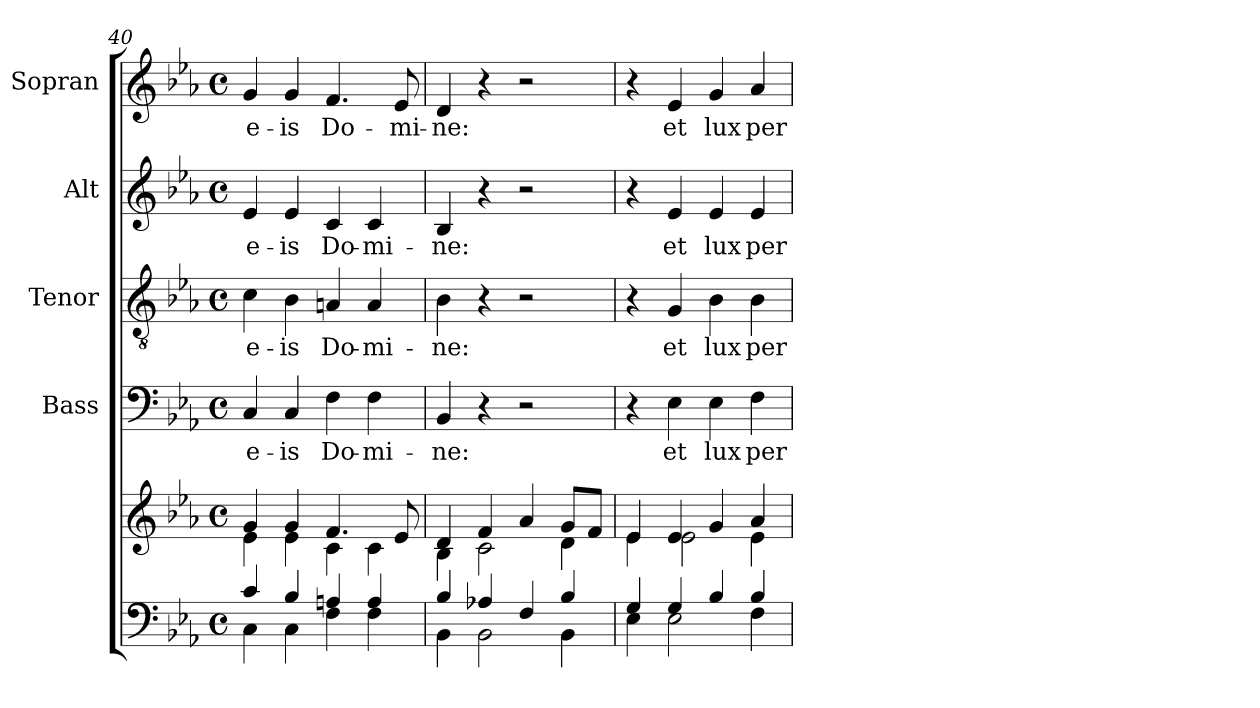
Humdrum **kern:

**kern	**kern	**kern	**text	**kern	**text	**kern	**text	**kern	**text
*part5	*part5	*part4	*part4	*part3	*part3	*part2	*part2	*part1	*part1
*staff6	*staff5	*staff4	*staff4	*staff3	*staff3	*staff2	*staff2	*staff1	*staff1
*	*	*I"Bass	*	*I"Tenor	*	*I"Alt	*	*I"Sopran	*
*	*	*I'B.	*	*I'T.	*	*I'A.	*	*I'S.	*
*clefF4	*clefG2	*clefF4	*	*clefGv2	*	*clefG2	*	*clefG2	*
*k[b-e-a-]	*k[b-e-a-]	*k[b-e-a-]	*	*k[b-e-a-]	*	*k[b-e-a-]	*	*k[b-e-a-]	*
*E-:	*E-:	*E-:	*	*E-:	*	*E-:	*	*E-:	*
*M4/4	*M4/4	*M4/4	*	*M4/4	*	*M4/4	*	*M4/4	*
*met(c)	*met(c)	*met(c)	*	*met(c)	*	*met(c)	*	*met(c)	*
=40	=40	=40	=40	=40	=40	=40	=40	=40	=40
*^	*^	*	*	*	*	*	*	*	*
!	!	!	!	!	!LO:LY:b	!	!LO:LY:b	!	!LO:LY:b	!	!LO:LY:b
4c/	4C\	4g/	4e-\	4C/	e-	4c\	e-	4e-/	e-	4g/	e-
!	!	!	!	!	!LO:LY:b	!	!LO:LY:b	!	!LO:LY:b	!	!LO:LY:b
4B-/	4C\	4g/	4e-\	4C/	-is	4B-\	-is	4e-/	-is	4g/	-is
!	!	!	!	!	!LO:LY:b	!	!LO:LY:b	!	!LO:LY:b	!	!LO:LY:b
4An/	4F\	4.f/	4c\	4F\	Do-	4An/	Do-	4c/	Do-	4.f/	Do-
!	!	!	!	!	!LO:LY:b	!	!LO:LY:b	!	!LO:LY:b	!	!
4A/	4F\	.	4c\	4F\	-mi-	4A/	-mi-	4c/	-mi-	.	.
!	!	!	!	!	!	!	!	!	!	!	!LO:LY:b
.	.	8e-/	.	.	.	.	.	.	.	8e-/	-mi-
=41	=41	=41	=41	=41	=41	=41	=41	=41	=41	=41	=41
!	!	!	!	!	!LO:LY:b	!	!LO:LY:b	!	!LO:LY:b	!	!LO:LY:b
4B-/	4BB-\	4d/	4B-\	4BB-/	-ne:	4B-\	-ne:	4B-/	-ne:	4d/	-ne:
4A-X/	2BB-\	4f/	2c\	4r	.	4r	.	4r	.	4r	.
4F/	.	4a-/	.	2r	.	2r	.	2r	.	2r	.
4B-/	4BB-\	8g/L	4d\	.	.	.	.	.	.	.	.
.	.	8f/J	.	.	.	.	.	.	.	.	.
!!LO:PB:g=z
=42	=42	=42	=42	=42	=42	=42	=42	=42	=42	=42	=42
4G/	4E-\	4e-/	4e-\	4r	.	4r	.	4r	.	4r	.
!	!	!	!	!	!LO:LY:b	!	!LO:LY:b	!	!LO:LY:b	!	!LO:LY:b
4G/	2E-\	4e-/	2e-\	4E-\	et	4G/	et	4e-/	et	4e-/	et
!	!	!	!	!	!LO:LY:b	!	!LO:LY:b	!	!LO:LY:b	!	!LO:LY:b
4B-/	.	4g/	.	4E-\	lux	4B-\	lux	4e-/	lux	4g/	lux
!	!	!	!	!	!LO:LY:b	!	!LO:LY:b	!	!LO:LY:b	!	!LO:LY:b
4B-/	4F\	4a-/	4e-\	4F\	per-	4B-\	per-	4e-/	per-	4a-/	per-
*v	*v	*	*	*	*	*	*	*	*	*	*
*	*v	*v	*	*	*	*	*	*	*	*
=	=	=	=	=	=	=	=	=	=
*-	*-	*-	*-	*-	*-	*-	*-	*-	*-
